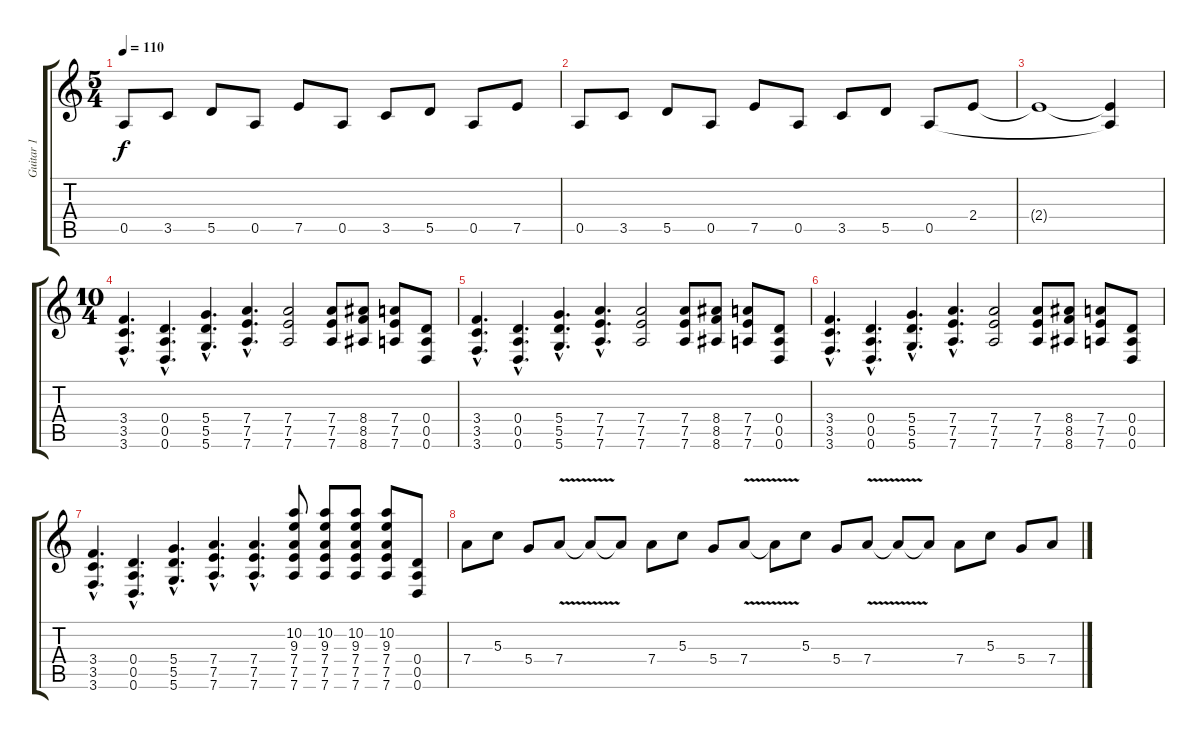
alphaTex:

\track ("Guitar 1" "Guitar 1") {instrument electricguitarmuted}
\staff {score tabs}
\tuning (E4 B3 G3 D3 A2 D2) {hide}
\ts (5 4)
\tempo 110
\clef g2
\ks c
0.5.8{dy f} 3.5.8 5.5.8 0.5.8 7.5.8 0.5.8 3.5.8 5.5.8 0.5.8 7.5.8 |
0.5.8 3.5.8 5.5.8 0.5.8 7.5.8 0.5.8 3.5.8 5.5.8 0.5.8 2.4.8 |
2.4{t}.1 (2.4{t} 0.5{t}).4 |
\ts (10 4)
(3.4{hac} 3.5{hac} 3.6{hac}).4{d instrument distortionguitar} (0.4{hac} 0.5{hac} 0.6{hac}).4{d} (5.4{hac} 5.5{hac} 5.6{hac}).4{d} (7.4{hac} 7.5{hac} 7.6{hac}).4{d} (7.4 7.5 7.6).2 (7.4 7.5 7.6).8 (8.4 8.5 8.6).8 (7.4 7.5 7.6).8 (0.4 0.5 0.6).8 |
(3.4{hac} 3.5{hac} 3.6{hac}).4{d} (0.4{hac} 0.5{hac} 0.6{hac}).4{d} (5.4{hac} 5.5{hac} 5.6{hac}).4{d} (7.4{hac} 7.5{hac} 7.6{hac}).4{d} (7.4 7.5 7.6).2 (7.4 7.5 7.6).8 (8.4 8.5 8.6).8 (7.4 7.5 7.6).8 (0.4 0.5 0.6).8 |
(3.4{hac} 3.5{hac} 3.6{hac}).4{d} (0.4{hac} 0.5{hac} 0.6{hac}).4{d} (5.4{hac} 5.5{hac} 5.6{hac}).4{d} (7.4{hac} 7.5{hac} 7.6{hac}).4{d} (7.4 7.5 7.6).2 (7.4 7.5 7.6).8 (8.4 8.5 8.6).8 (7.4 7.5 7.6).8 (0.4 0.5 0.6).8 |
(3.4{hac} 3.5{hac} 3.6{hac}).4{d} (0.4{hac} 0.5{hac} 0.6{hac}).4{d} (5.4{hac} 5.5{hac} 5.6{hac}).4{d} (7.4{hac} 7.5{hac} 7.6{hac}).4{d} (7.4{hac} 7.5{hac} 7.6{hac}).4{d} (10.2 9.3 7.4 7.5 7.6).8 (10.2 9.3 7.4 7.5 7.6).8 (10.2 9.3 7.4 7.5 7.6).8 (10.2 9.3 7.4 7.5 7.6).8 (0.4 0.5 0.6).8 |
7.4.8{instrument distortionguitar} 5.3.8 5.4.8 7.4{v}.8 7.4{t}.8 7.4{t}.8 7.4.8 5.3.8 5.4.8 7.4{v}.8 7.4{t}.8 5.3.8 5.4.8 7.4{v}.8 7.4{t}.8 7.4{t}.8 7.4.8 5.3.8 5.4.8 7.4.8
